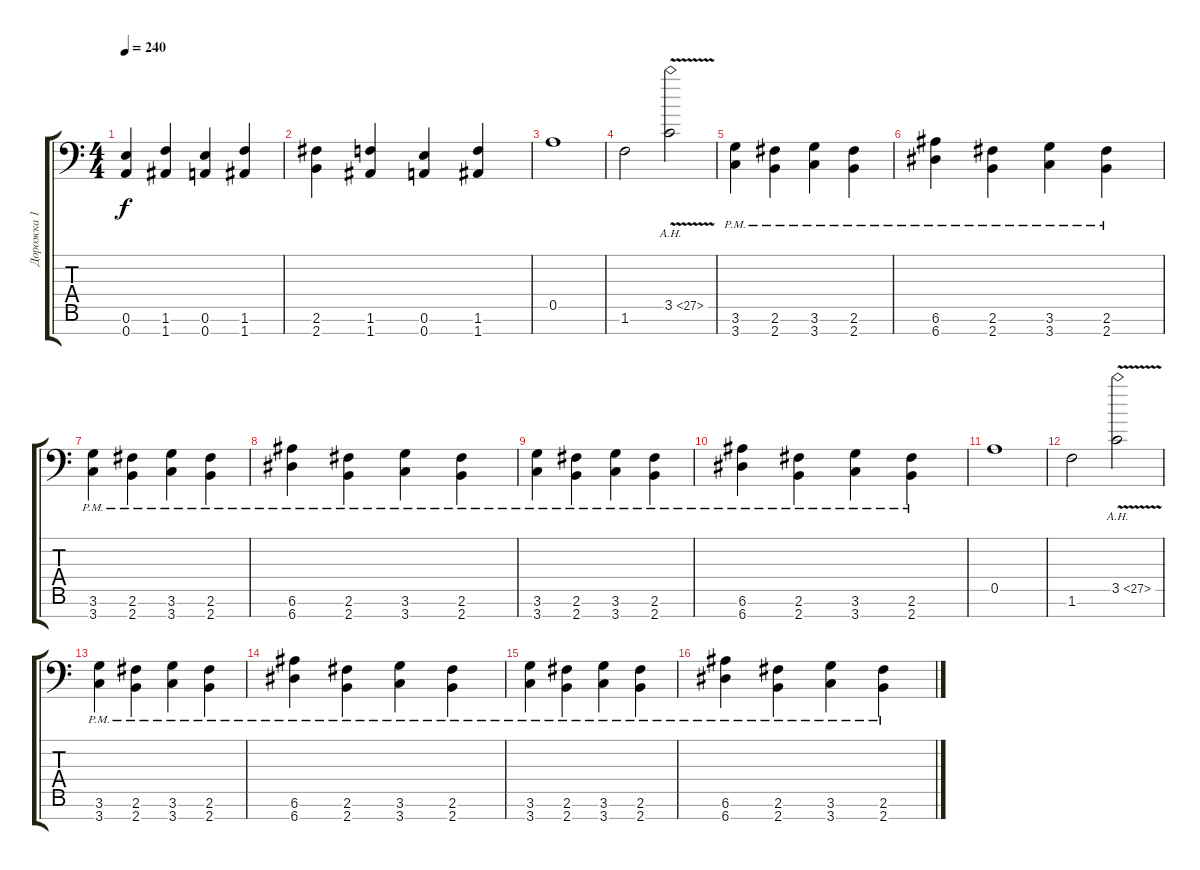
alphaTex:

\track ("Дорожка 1" "Дорожка 1") {instrument distortionguitar}
\staff {score tabs}
\tuning (E4 B3 G3 D3 A2 E2 A1) {hide}
\ts (4 4)
\tempo 240
\clef f4
\ks c
(0.6 0.7).4{dy f} (1.6 1.7).4 (0.6 0.7).4 (1.6 1.7).4 |
(2.6 2.7).4 (1.6 1.7).4 (0.6 0.7).4 (1.6 1.7).4 |
0.5.1 |
1.6.2 3.5{ah 24 v}.2 |
(3.6{pm} 3.7{pm}).4 (2.6{pm} 2.7{pm}).4 (3.6{pm} 3.7{pm}).4 (2.6{pm} 2.7{pm}).4 |
(6.6{pm} 6.7{pm}).4 (2.6{pm} 2.7{pm}).4 (3.6{pm} 3.7{pm}).4 (2.6{pm} 2.7{pm}).4 |
(3.6{pm} 3.7{pm}).4 (2.6{pm} 2.7{pm}).4 (3.6{pm} 3.7{pm}).4 (2.6{pm} 2.7{pm}).4 |
(6.6{pm} 6.7{pm}).4 (2.6{pm} 2.7{pm}).4 (3.6{pm} 3.7{pm}).4 (2.6{pm} 2.7{pm}).4 |
(3.6{pm} 3.7{pm}).4 (2.6{pm} 2.7{pm}).4 (3.6{pm} 3.7{pm}).4 (2.6{pm} 2.7{pm}).4 |
(6.6{pm} 6.7{pm}).4 (2.6{pm} 2.7{pm}).4 (3.6{pm} 3.7{pm}).4 (2.6{pm} 2.7{pm}).4 |
0.5.1 |
1.6.2 3.5{ah 24 v}.2 |
(3.6{pm} 3.7{pm}).4 (2.6{pm} 2.7{pm}).4 (3.6{pm} 3.7{pm}).4 (2.6{pm} 2.7{pm}).4 |
(6.6{pm} 6.7{pm}).4 (2.6{pm} 2.7{pm}).4 (3.6{pm} 3.7{pm}).4 (2.6{pm} 2.7{pm}).4 |
(3.6{pm} 3.7{pm}).4 (2.6{pm} 2.7{pm}).4 (3.6{pm} 3.7{pm}).4 (2.6{pm} 2.7{pm}).4 |
(6.6{pm} 6.7{pm}).4 (2.6{pm} 2.7{pm}).4 (3.6{pm} 3.7{pm}).4 (2.6{pm} 2.7{pm}).4
